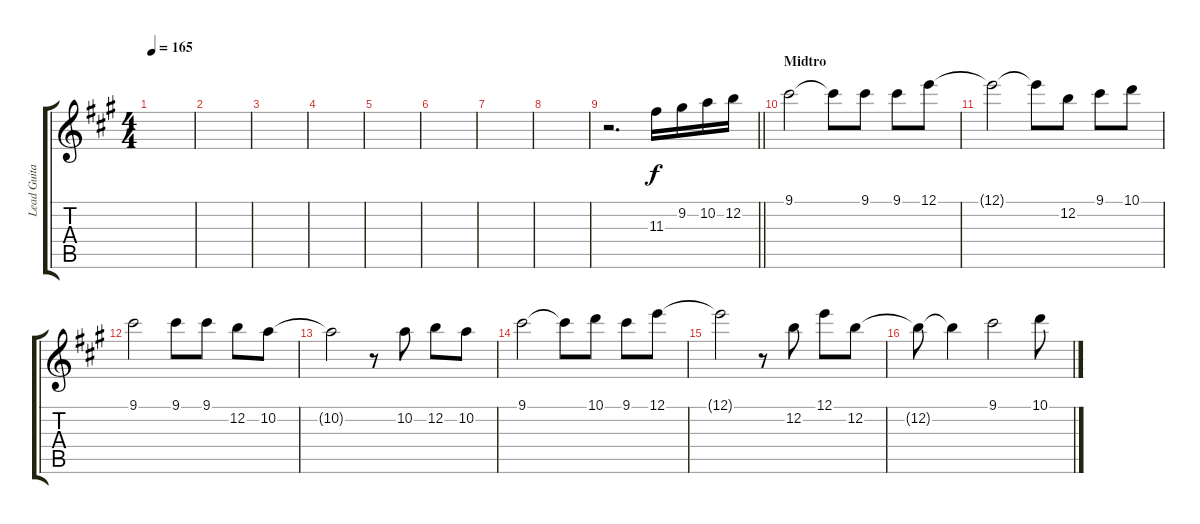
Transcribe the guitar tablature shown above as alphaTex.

\track ("Lead Guitar" "Lead Guita") {instrument overdrivenguitar}
\staff {score tabs}
\tuning (E4 B3 G3 D3 A2 E2) {hide}
\ts (4 4)
\tempo 165
\clef g2
\ks a
|
|
|
|
|
|
|
|
\barLineRight lightlight
r.2{d} 11.3.16 9.2.16 10.2.16 12.2.16 |
\section ("" "Midtro")
9.1.2 9.1{t}.8 9.1.8 9.1.8 12.1.8 |
12.1{t}.2 12.1{t}.8 12.2.8 9.1.8 10.1.8 |
9.1.2 9.1.8 9.1.8 12.2.8 10.2.8 |
10.2{t}.2 r.8 10.2.8 12.2.8 10.2.8 |
9.1.2 9.1{t}.8 10.1.8 9.1.8 12.1.8 |
12.1{t}.2 r.8 12.2.8 12.1.8 12.2.8 |
12.2{t}.8 12.2{t}.4 9.1.2 10.1.8
